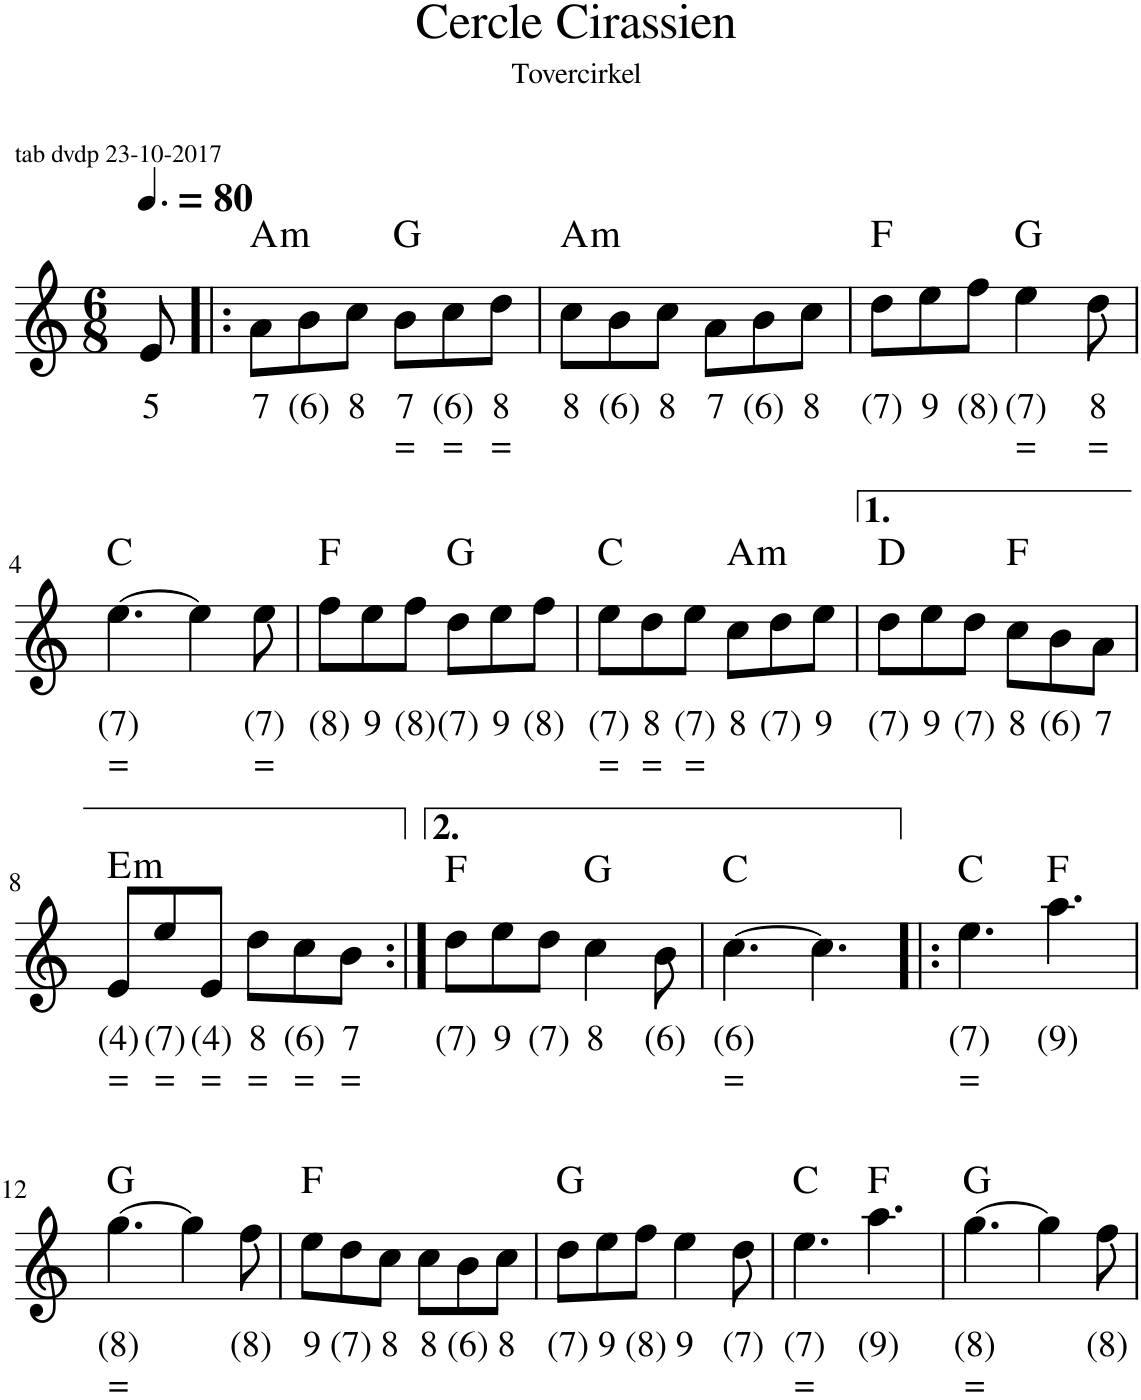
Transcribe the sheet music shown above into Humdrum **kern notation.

**kern	**text	**text	**harte
*part1	*part1	*part1	*part1
*staff1	*staff1	*staff1	*
*I"Stem	*	*	*
*clefG2	*	*	*
*k[]	*	*	*
*M6/8	*	*	*
=	=	=	=
!	!LO:LY:b	!	!
8e/	5	.	.
=1!|:	=1!|:	=1!|:	=1!|:
*MM120	*	*	*
!	!LO:LY:b	!	!LO:H:kt=m
8a\L	7	.	A:min
!	!LO:LY:b	!	!
8b\	(6)	.	.
!	!LO:LY:b	!	!
8cc\J	8	.	.
!	!LO:LY:b	!LO:LY:b	!
8b\L	7	=	G:maj
!	!LO:LY:b	!LO:LY:b	!
8cc\	(6)	=	.
!	!LO:LY:b	!LO:LY:b	!
8dd\J	8	=	.
=2	=2	=2	=2
!	!LO:LY:b	!	!LO:H:kt=m
8cc\L	8	.	A:min
!	!LO:LY:b	!	!
8b\	(6)	.	.
!	!LO:LY:b	!	!
8cc\J	8	.	.
!	!LO:LY:b	!	!
8a\L	7	.	.
!	!LO:LY:b	!	!
8b\	(6)	.	.
!	!LO:LY:b	!	!
8cc\J	8	.	.
=3	=3	=3	=3
!	!LO:LY:b	!	!
8dd\L	(7)	.	F:maj
!	!LO:LY:b	!	!
8ee\	9	.	.
!	!LO:LY:b	!	!
8ff\J	(8)	.	.
!	!LO:LY:b	!LO:LY:b	!
4ee\	(7)	=	G:maj
!	!LO:LY:b	!LO:LY:b	!
8dd\	8	=	.
!!LO:LB:g=z
=4	=4	=4	=4
!	!LO:LY:b	!LO:LY:b	!
[4.ee\	(7)	=	C:maj
4ee\]	.	.	.
!	!LO:LY:b	!LO:LY:b	!
8ee\	(7)	=	.
=5	=5	=5	=5
!	!LO:LY:b	!	!
8ff\L	(8)	.	F:maj
!	!LO:LY:b	!	!
8ee\	9	.	.
!	!LO:LY:b	!	!
8ff\J	(8)	.	.
!	!LO:LY:b	!	!
8dd\L	(7)	.	G:maj
!	!LO:LY:b	!	!
8ee\	9	.	.
!	!LO:LY:b	!	!
8ff\J	(8)	.	.
=6	=6	=6	=6
!	!LO:LY:b	!LO:LY:b	!
8ee\L	(7)	=	C:maj
!	!LO:LY:b	!LO:LY:b	!
8dd\	8	=	.
!	!LO:LY:b	!LO:LY:b	!
8ee\J	(7)	=	.
!	!LO:LY:b	!	!LO:H:kt=m
8cc\L	8	.	A:min
!	!LO:LY:b	!	!
8dd\	(7)	.	.
!	!LO:LY:b	!	!
8ee\J	9	.	.
=7	=7	=7	=7
!	!LO:LY:b	!	!
8dd\L	(7)	.	D:maj
!	!LO:LY:b	!	!
8ee\	9	.	.
!	!LO:LY:b	!	!
8dd\J	(7)	.	.
!	!LO:LY:b	!	!
8cc\L	8	.	F:maj
!	!LO:LY:b	!	!
8b\	(6)	.	.
!	!LO:LY:b	!	!
8a\J	7	.	.
!!LO:LB:g=z
=8	=8	=8	=8
!	!LO:LY:b	!LO:LY:b	!LO:H:kt=m
8e/L	(4)	=	E:min
!	!LO:LY:b	!LO:LY:b	!
8ee/	(7)	=	.
!	!LO:LY:b	!LO:LY:b	!
8e/J	(4)	=	.
!	!LO:LY:b	!LO:LY:b	!
8dd\L	8	=	.
!	!LO:LY:b	!LO:LY:b	!
8cc\	(6)	=	.
!	!LO:LY:b	!LO:LY:b	!
8b\J	7	=	.
=9:|!	=9:|!	=9:|!	=9:|!
!	!LO:LY:b	!	!
8dd\L	(7)	.	F:maj
!	!LO:LY:b	!	!
8ee\	9	.	.
!	!LO:LY:b	!	!
8dd\J	(7)	.	.
!	!LO:LY:b	!	!
4cc\	8	.	G:maj
!	!LO:LY:b	!	!
8b\	(6)	.	.
=10	=10	=10	=10
!	!LO:LY:b	!LO:LY:b	!
[4.cc\	(6)	=	C:maj
4.cc\]	.	.	.
=11!|:	=11!|:	=11!|:	=11!|:
!	!LO:LY:b	!LO:LY:b	!
4.ee\	(7)	=	C:maj
!	!LO:LY:b	!	!
4.aa\	(9)	.	F:maj
!!LO:LB:g=z
=12	=12	=12	=12
!	!LO:LY:b	!LO:LY:b	!
[4.gg\	(8)	=	G:maj
4gg\]	.	.	.
!	!LO:LY:b	!	!
8ff\	(8)	.	.
=13	=13	=13	=13
!	!LO:LY:b	!	!
8ee\L	9	.	F:maj
!	!LO:LY:b	!	!
8dd\	(7)	.	.
!	!LO:LY:b	!	!
8cc\J	8	.	.
!	!LO:LY:b	!	!
8cc\L	8	.	.
!	!LO:LY:b	!	!
8b\	(6)	.	.
!	!LO:LY:b	!	!
8cc\J	8	.	.
=14	=14	=14	=14
!	!LO:LY:b	!	!
8dd\L	(7)	.	G:maj
!	!LO:LY:b	!	!
8ee\	9	.	.
!	!LO:LY:b	!	!
8ff\J	(8)	.	.
!	!LO:LY:b	!	!
4ee\	9	.	.
!	!LO:LY:b	!	!
8dd\	(7)	.	.
=15	=15	=15	=15
!	!LO:LY:b	!LO:LY:b	!
4.ee\	(7)	=	C:maj
!	!LO:LY:b	!	!
4.aa\	(9)	.	F:maj
=16	=16	=16	=16
!	!LO:LY:b	!LO:LY:b	!
[4.gg\	(8)	=	G:maj
4gg\]	.	.	.
!	!LO:LY:b	!	!
8ff\	(8)	.	.
=	=	=	=
*-	*-	*-	*-
